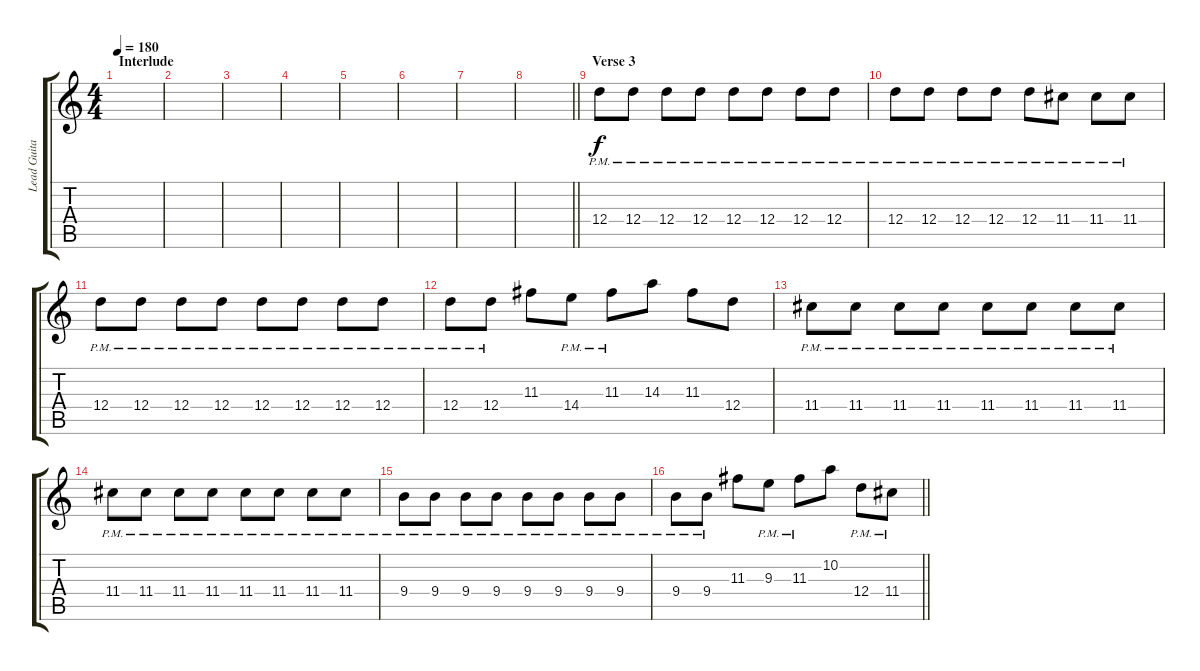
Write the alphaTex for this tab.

\track ("Lead Guitar" "Lead Guita") {instrument distortionguitar}
\staff {score tabs}
\tuning (E4 B3 G3 D3 A2 E2) {hide}
\ts (4 4)
\section ("" "Interlude")
\tempo 180
\clef g2
\ks c
|
|
|
|
|
|
|
\barLineRight lightlight
|
\section ("" "Verse 3")
12.4{pm}.8{volume 13 balance 11} 12.4{pm}.8 12.4{pm}.8 12.4{pm}.8 12.4{pm}.8 12.4{pm}.8 12.4{pm}.8 12.4{pm}.8 |
12.4{pm}.8 12.4{pm}.8 12.4{pm}.8 12.4{pm}.8 12.4{pm}.8 11.4{pm}.8 11.4{pm}.8 11.4{pm}.8 |
12.4{pm}.8 12.4{pm}.8 12.4{pm}.8 12.4{pm}.8 12.4{pm}.8 12.4{pm}.8 12.4{pm}.8 12.4{pm}.8 |
12.4{pm}.8 12.4{pm}.8 11.3.8 14.4{pm}.8 11.3{pm}.8 14.3.8 11.3.8 12.4.8 |
11.4{pm}.8 11.4{pm}.8 11.4{pm}.8 11.4{pm}.8 11.4{pm}.8 11.4{pm}.8 11.4{pm}.8 11.4{pm}.8 |
11.4{pm}.8 11.4{pm}.8 11.4{pm}.8 11.4{pm}.8 11.4{pm}.8 11.4{pm}.8 11.4{pm}.8 11.4{pm}.8 |
9.4{pm}.8 9.4{pm}.8 9.4{pm}.8 9.4{pm}.8 9.4{pm}.8 9.4{pm}.8 9.4{pm}.8 9.4{pm}.8 |
\barLineRight lightlight
9.4{pm}.8 9.4{pm}.8 11.3.8 9.3{pm}.8 11.3{pm}.8 10.2.8 12.4{pm}.8 11.4{pm}.8
